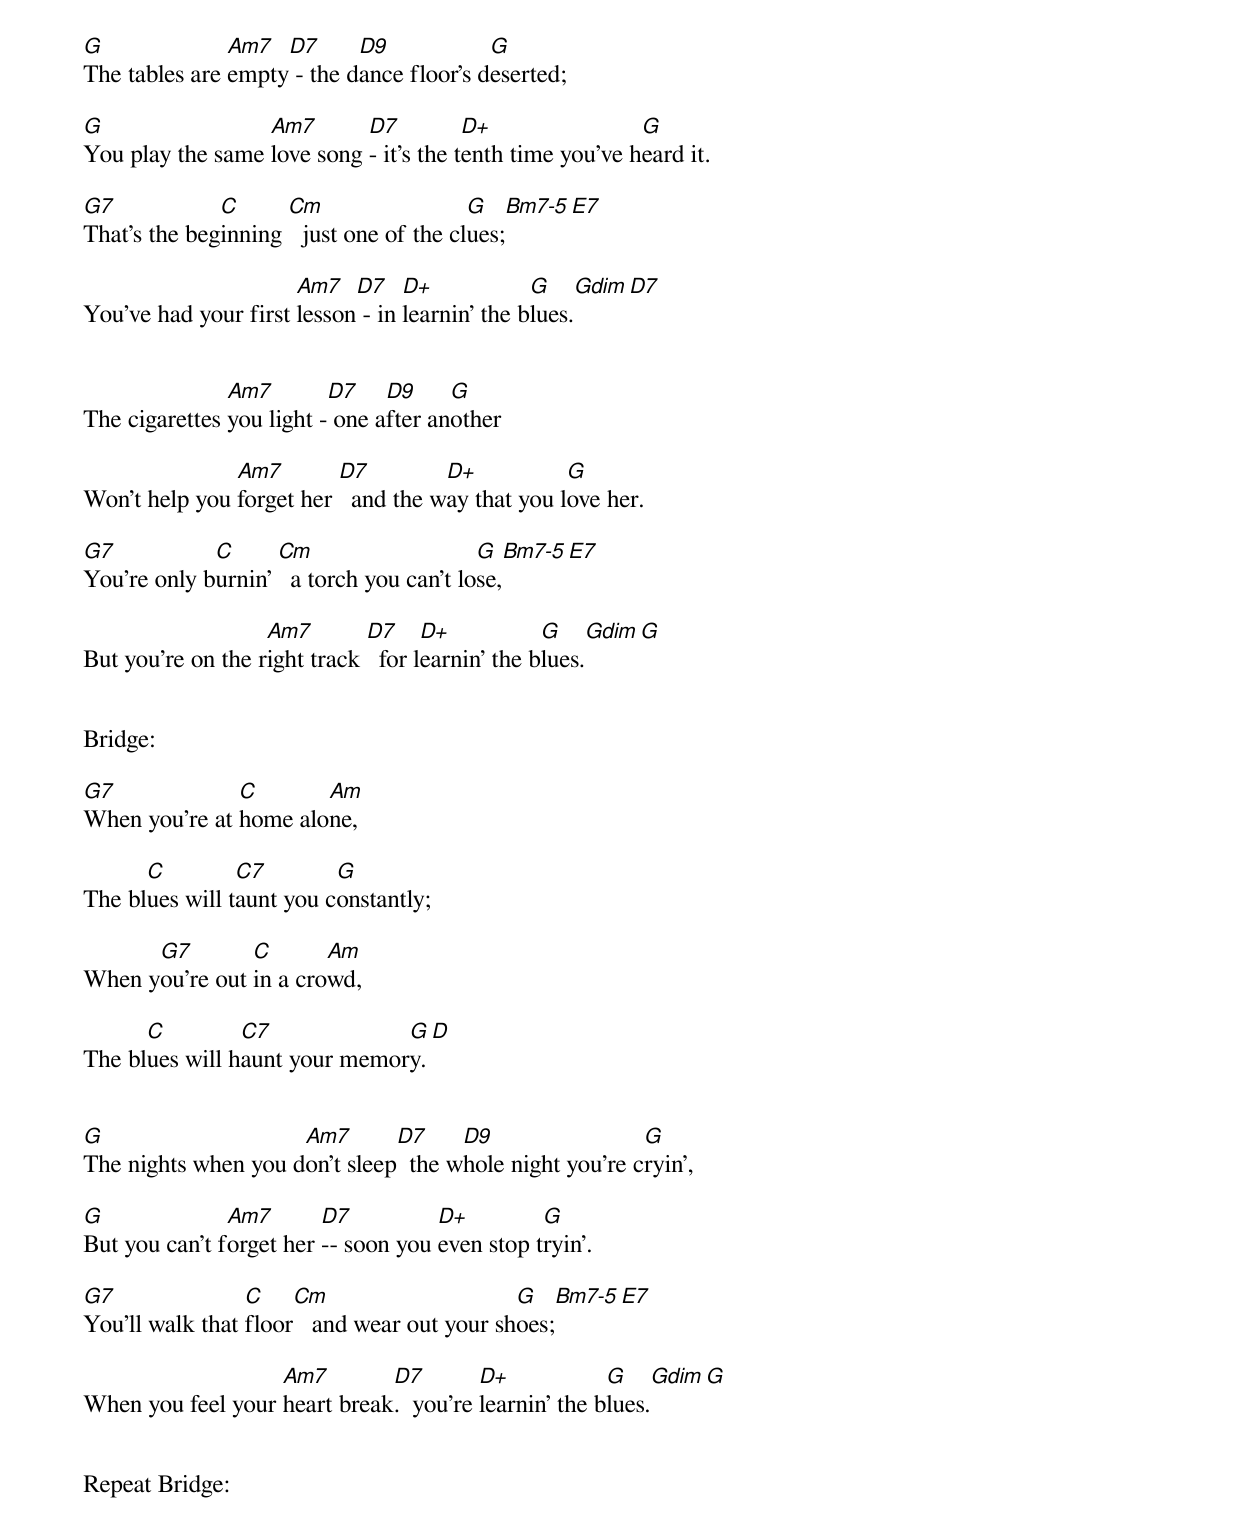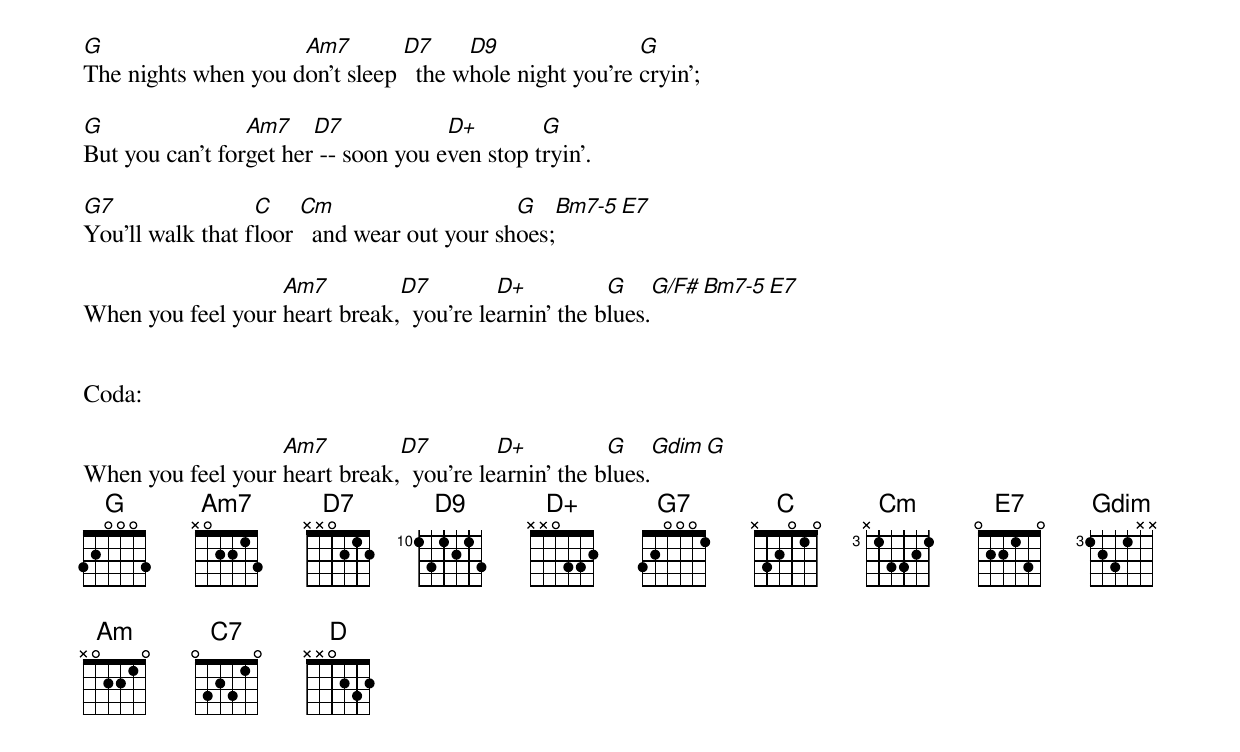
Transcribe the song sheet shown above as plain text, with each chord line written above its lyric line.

G              Am7  D7      D9            G
The tables are empty - the dance floor's deserted;

G                 Am7       D7          D+                G
You play the same love song - it's the tenth time you've heard it.

G7            C      Cm                  G      Bm7-5   E7
That's the beginning   just one of the clues;

                      Am7   D7    D+            G     Gdim   D7
You've had your first lesson - in learnin' the blues.


               Am7        D7    D9     G
The cigarettes you light - one after another

               Am7        D7         D+           G
Won't help you forget her   and the way that you love her.

G7           C      Cm                    G     Bm7-5    E7
You're only burnin'   a torch you can't lose,

                   Am7        D7     D+           G    Gdim    G
But you're on the right track   for learnin' the blues.


Bridge:

G7             C       Am
When you're at home alone,

      C         C7        G
The blues will taunt you constantly;

      G7        C       Am
When you're out in a crowd,

      C         C7             G    D
The blues will haunt your memory.


G                    Am7       D7     D9                 G
The nights when you don't sleep  the whole night you're cryin',

G              Am7       D7          D+         G
But you can't forget her -- soon you even stop tryin'.

G7               C    Cm                     G     Bm7-5     E7
You'll walk that floor   and wear out your shoes;

                   Am7        D7        D+            G     Gdim    G
When you feel your heart break.  you're learnin' the blues.


Repeat Bridge:

G                    Am7        D7     D9                G
The nights when you don't sleep   the whole night you're cryin';

G                Am7    D7            D+        G
But you can't forget her -- soon you even stop tryin'.

G7                C    Cm                    G     Bm7-5    E7
You'll walk that floor   and wear out your shoes;

                   Am7         D7         D+          G    G/F#  Bm7-5  E7
When you feel your heart break,  you're learnin' the blues.


Coda:

                   Am7         D7         D+          G     Gdim      G
When you feel your heart break,  you're learnin' the blues.
